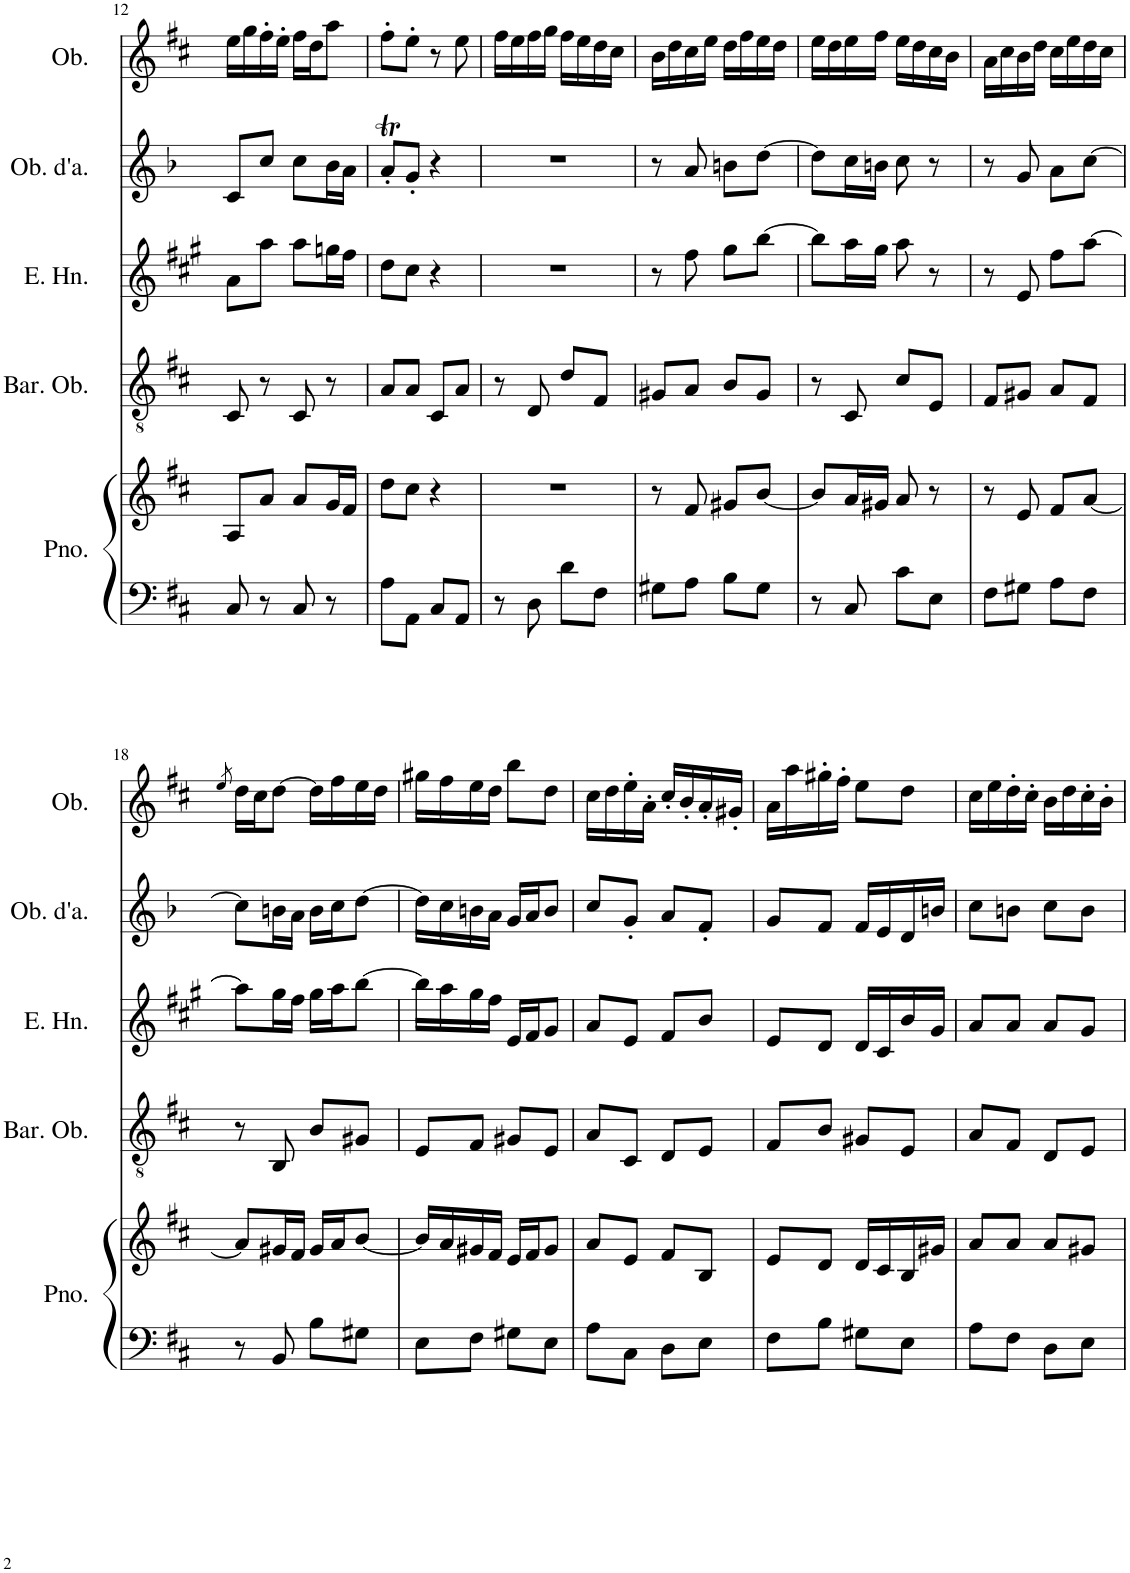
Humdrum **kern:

**kern	**kern	**kern	**kern	**kern	**kern
*part5	*part5	*part4	*part3	*part2	*part1
*staff6	*staff5	*staff4	*staff3	*staff2	*staff1
*I"Piano	*	*I"Baritone Oboe	*I"English Horn	*I"Oboe d'amore	*I"Oboe
*I'Pno.	*	*I'Bar. Ob.	*I'E. Hn.	*I'Ob. d'a.	*I'Ob.
!!LO:PB:g=z
*clefF4	*clefG2	*clefGv2	*clefG2	*clefG2	*clefG2
*	*	*	*Trd4c7	*Trd2c3	*
*k[f#c#]	*k[f#c#]	*k[f#c#]	*k[f#c#g#]	*k[b-]	*k[f#c#]
*M2/4	*M2/4	*M2/4	*M2/4	*M2/4	*M2/4
=12	=12	=12	=12	=12	=12
8C#/	8A/L	8C#/	8a\L	8c/L	16ee\LL
.	.	.	.	.	16gg\
8r	8a/J	8r	8aa\J	8cc/J	16ff#'\
.	.	.	.	.	16ee'\JJ
8C#/	8a/L	8C#/	8aa\L	8cc\L	16ff#\LL
.	.	.	.	.	16dd\J
8r	16g/L	8r	16ggn\L	16b-\L	8aa\J
.	16f#/JJ	.	16ff#\JJ	16a\JJ	.
=13	=13	=13	=13	=13	=13
8A\L	8dd\L	8A/L	8dd\L	8at'/L	8ff#'\L
8AA\J	8cc#\J	8A/J	8cc#\J	8g'/J	8ee'\J
8C#/L	4r	8C#/L	4r	4r	8r
8AA/J	.	8A/J	.	.	8ee\
=14	=14	=14	=14	=14	=14
8r	2r	8r	2r	2r	16ff#\LL
.	.	.	.	.	16ee\
8D\	.	8D/	.	.	16ff#\
.	.	.	.	.	16gg\JJ
8d\L	.	8d/L	.	.	16ff#\LL
.	.	.	.	.	16ee\
8F#\J	.	8F#/J	.	.	16dd\
.	.	.	.	.	16cc#\JJ
=15	=15	=15	=15	=15	=15
8G#X\L	8r	8G#X/L	8r	8r	16b\LL
.	.	.	.	.	16dd\
8A\J	8f#/	8A/J	8ff#\	8a/	16cc#\
.	.	.	.	.	16ee\JJ
8B\L	8g#X/L	8B/L	8gg#\L	8bn\L	16dd\LL
.	.	.	.	.	16ff#\
8G#\J	[8b/J	8G#/J	[8bb\J	[8dd\J	16ee\
.	.	.	.	.	16dd\JJ
=16	=16	=16	=16	=16	=16
8r	8b/L]	8r	8bb\L]	8dd\L]	16ee\LL
.	.	.	.	.	16dd\
8C#/	16a/L	8C#/	16aa\L	16cc\L	16ee\
.	16g#X/JJ	.	16gg#\JJ	16bn\JJ	16ff#\JJ
8c#\L	8a/	8c#/L	8aa\	8cc\	16ee\LL
.	.	.	.	.	16dd\
8E\J	8r	8E/J	8r	8r	16cc#\
.	.	.	.	.	16b\JJ
=17	=17	=17	=17	=17	=17
8F#\L	8r	8F#/L	8r	8r	16a\LL
.	.	.	.	.	16cc#\
8G#X\J	8e/	8G#X/J	8e/	8g/	16b\
.	.	.	.	.	16dd\JJ
8A\L	8f#/L	8A/L	8ff#\L	8a\L	16cc#\LL
.	.	.	.	.	16ee\
8F#\J	[8a/J	8F#/J	[8aa\J	[8cc\J	16dd\
.	.	.	.	.	16cc#\JJ
!!LO:LB:g=z
=18	=18	=18	=18	=18	=18
.	.	.	.	.	8qee/
8r	8a/L]	8r	8aa\L]	8cc\L]	16dd\LL
.	.	.	.	.	16cc#\J
8BB/	16g#X/L	8BB/	16gg#\L	16bn\L	[8dd\J
.	16f#/JJ	.	16ff#\JJ	16a\JJ	.
8B\L	16g#/LL	8B/L	16gg#\LL	16b\LL	16dd\LL]
.	16a/J	.	16aa\J	16cc\J	16ff#\
8G#X\J	[8b/J	8G#X/J	[8bb\J	[8dd\J	16ee\
.	.	.	.	.	16dd\JJ
=19	=19	=19	=19	=19	=19
8E\L	16b/LL]	8E/L	16bb\LL]	16dd\LL]	16gg#X\LL
.	16a/	.	16aa\	16cc\	16ff#\
8F#\J	16g#X/	8F#/J	16gg#\	16bn\	16ee\
.	16f#/JJ	.	16ff#\JJ	16a\JJ	16dd\JJ
8G#X\L	16e/LL	8G#X/L	16e/LL	16g/LL	8bb\L
.	16f#/J	.	16f#/J	16a/J	.
8E\J	8g#/J	8E/J	8g#/J	8b/J	8dd\J
=20	=20	=20	=20	=20	=20
8A\L	8a/L	8A/L	8a/L	8cc/L	16cc#\LL
.	.	.	.	.	16dd\
8C#\J	8e/J	8C#/J	8e/J	8g'/J	16ee'\
.	.	.	.	.	16a'\JJ
8D\L	8f#/L	8D/L	8f#/L	8a/L	16cc#'/LL
.	.	.	.	.	16b'/
8E\J	8B/J	8E/J	8b/J	8f'/J	16a'/
.	.	.	.	.	16g#X'/JJ
=21	=21	=21	=21	=21	=21
8F#\L	8e/L	8F#/L	8e/L	8g/L	16a\LL
.	.	.	.	.	16aa\
8B\J	8d/J	8B/J	8d/J	8f/J	16gg#X'\
.	.	.	.	.	16ff#'\JJ
8G#X\L	16d/LL	8G#X/L	16d/LL	16f/LL	8ee\L
.	16c#/	.	16c#/	16e/	.
8E\J	16B/	8E/J	16b/	16d/	8dd\J
.	16g#X/JJ	.	16g#/JJ	16bn/JJ	.
=22	=22	=22	=22	=22	=22
8A\L	8a/L	8A/L	8a/L	8cc\L	16cc#\LL
.	.	.	.	.	16ee\
8F#\J	8a/J	8F#/J	8a/J	8bn\J	16dd'\
.	.	.	.	.	16cc#'\JJ
8D\L	8a/L	8D/L	8a/L	8cc\L	16b\LL
.	.	.	.	.	16dd\
8E\J	8g#X/J	8E/J	8g#/J	8b\J	16cc#'\
.	.	.	.	.	16b'\JJ
=	=	=	=	=	=
*-	*-	*-	*-	*-	*-
